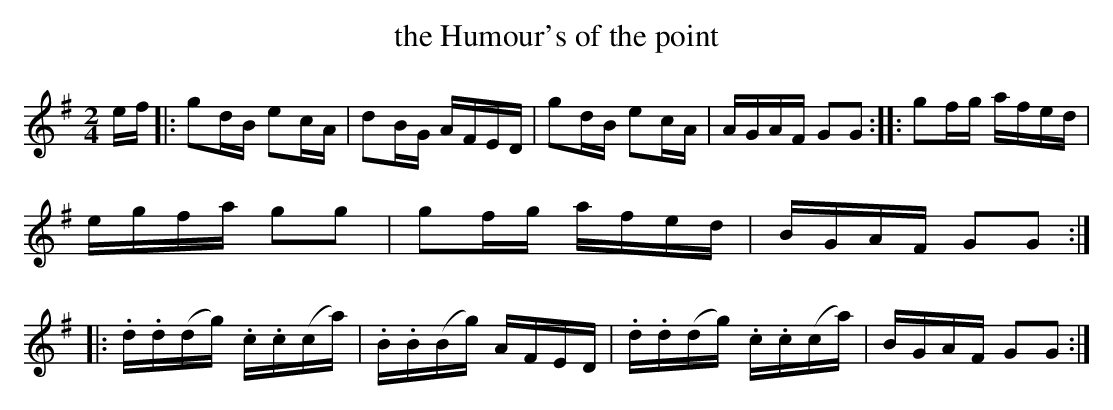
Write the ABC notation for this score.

X:1
T:the Humour's of the point
M:2/4
K:G
ef|:\
g2dB e2cA| d2BG AFED| g2dB e2cA| AGAF G2G2::\
g2fg afed| egfa g2g2| g2fg afed| BGAF G2G2::\
.d.d(dg) .c.c(ca)| .B.B(Bg) AFED| .d.d(dg) .c.c(ca)| BGAF G2G2:|
